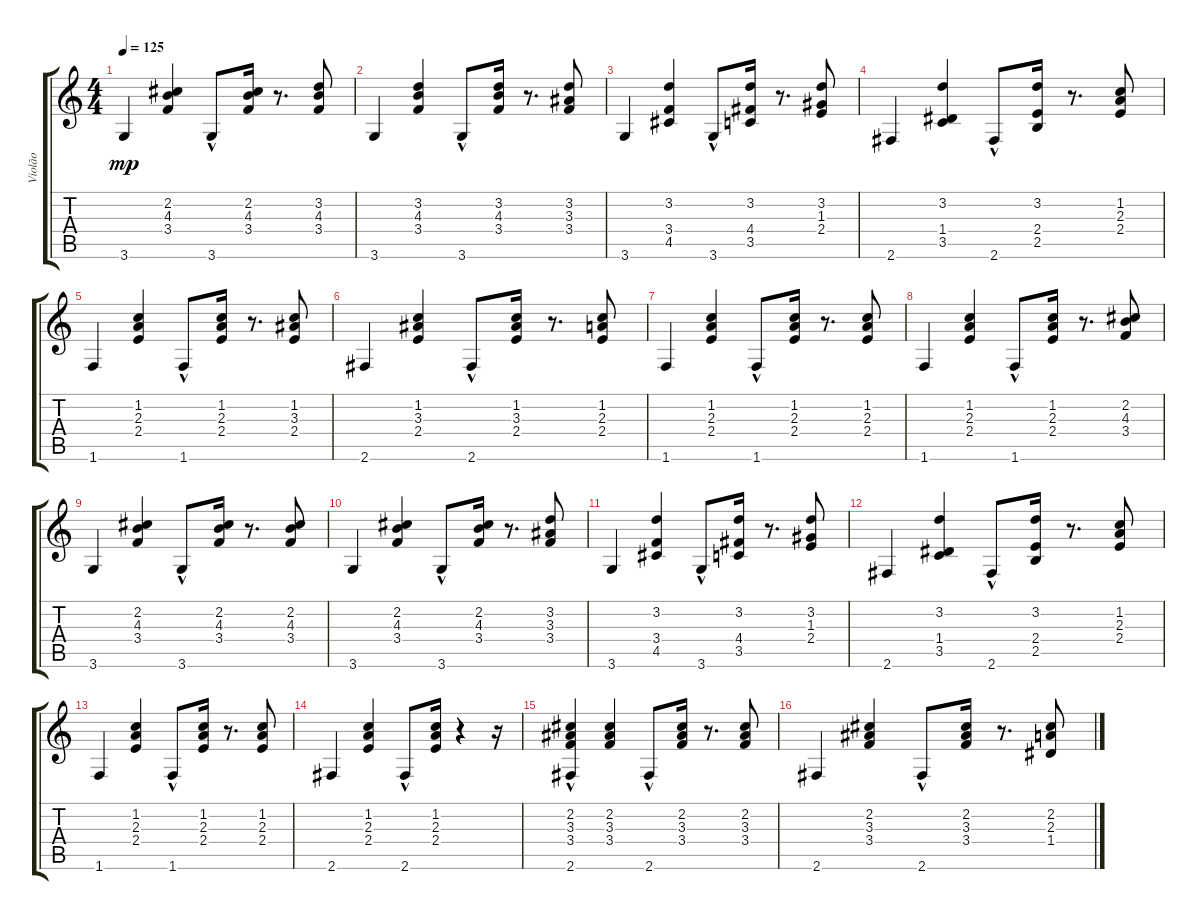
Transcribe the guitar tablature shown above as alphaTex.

\track ("Violão" "Violão") {instrument acousticguitarnylon}
\staff {score tabs}
\tuning (E4 B3 G3 D3 A2 E2) {hide}
\ts (4 4)
\tempo 125
\clef g2
\ks c
3.6.4{dy mp} (2.2 4.3 3.4).4 3.6{hac}.8 (2.2 4.3 3.4).16 r.8{d} (3.2 4.3 3.4).8 |
3.6.4 (3.2 4.3 3.4).4 3.6{hac}.8 (3.2 4.3 3.4).16 r.8{d} (3.2 3.3 3.4).8 |
3.6.4 (3.2 3.4 4.5).4 3.6{hac}.8 (3.2 4.4 3.5).16 r.8{d} (3.2 1.3 2.4).8 |
2.6.4 (3.2 1.4 3.5).4 2.6{hac}.8 (3.2 2.4 2.5).16 r.8{d} (1.2 2.3 2.4).8 |
1.6.4 (1.2 2.3 2.4).4 1.6{hac}.8 (1.2 2.3 2.4).16 r.8{d} (1.2 3.3 2.4).8 |
2.6.4 (1.2 3.3 2.4).4 2.6{hac}.8 (1.2 3.3 2.4).16 r.8{d} (1.2 2.3 2.4).8 |
1.6.4 (1.2 2.3 2.4).4 1.6{hac}.8 (1.2 2.3 2.4).16 r.8{d} (1.2 2.3 2.4).8 |
1.6.4 (1.2 2.3 2.4).4 1.6{hac}.8 (1.2 2.3 2.4).16 r.8{d} (2.2 4.3 3.4).8 |
3.6.4 (2.2 4.3 3.4).4 3.6{hac}.8 (2.2 4.3 3.4).16 r.8{d} (2.2 4.3 3.4).8 |
3.6.4 (2.2 4.3 3.4).4 3.6{hac}.8 (2.2 4.3 3.4).16 r.8{d} (3.2 3.3 3.4).8 |
3.6.4 (3.2 3.4 4.5).4 3.6{hac}.8 (3.2 4.4 3.5).16 r.8{d} (3.2 1.3 2.4).8 |
2.6.4 (3.2 1.4 3.5).4 2.6{hac}.8 (3.2 2.4 2.5).16 r.8{d} (1.2 2.3 2.4).8 |
1.6.4 (1.2 2.3 2.4).4 1.6{hac}.8 (1.2 2.3 2.4).16 r.8{d} (1.2 2.3 2.4).8 |
2.6.4 (1.2 2.3 2.4).4 2.6{hac}.8 (1.2 2.3 2.4).16 r.4 r.16 |
(2.2{hac} 3.3{hac} 3.4{hac} 2.6).4 (2.2 3.3 3.4).4 2.6{hac}.8 (2.2 3.3 3.4).16 r.8{d} (2.2 3.3 3.4).8 |
2.6.4 (2.2 3.3 3.4).4 2.6{hac}.8 (2.2 3.3 3.4).16 r.8{d} (2.2 2.3 1.4).8
